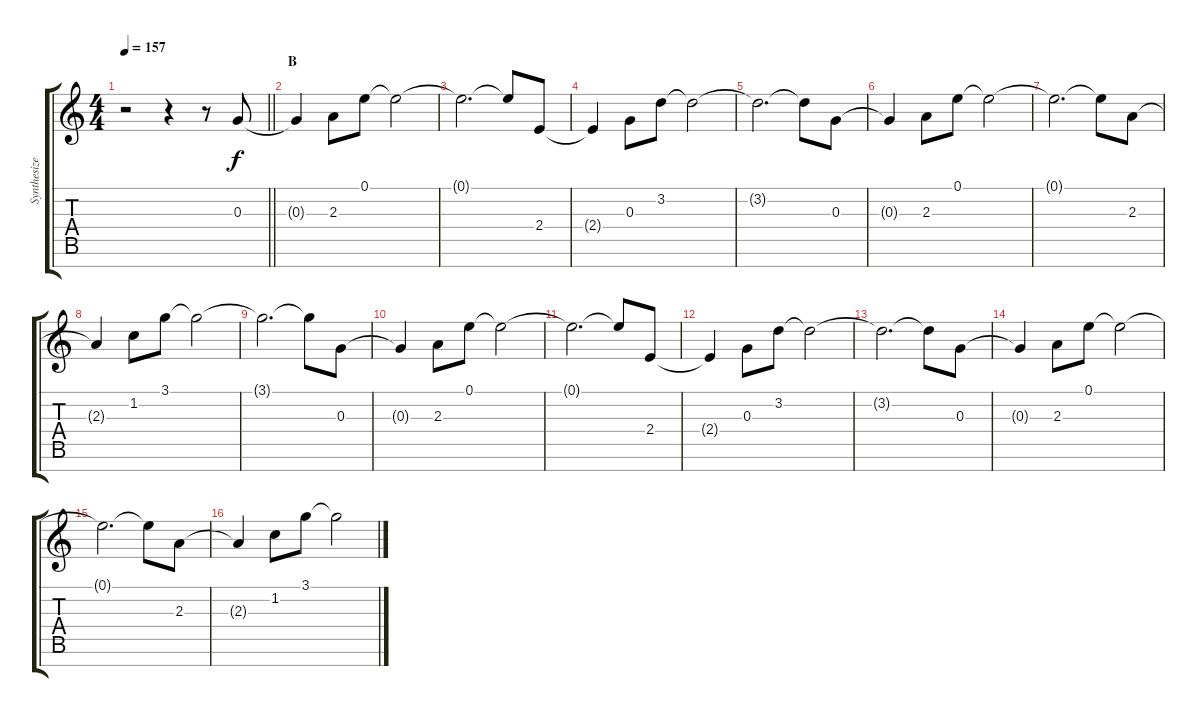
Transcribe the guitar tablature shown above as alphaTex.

\track ("Synthesizer I" "Synthesize") {instrument fx5brightness}
\staff {score tabs}
\tuning (E5 B4 G4 D4 A3 E3 B2) {hide}
\ts (4 4)
\tempo 157
\clef g2
\barLineRight lightlight
\ks c
r.2{dy f} r.4 r.8 0.3.8 |
\section ("" "B")
0.3{t}.4 2.3.8 0.1.8 0.1{t}.2 |
0.1{t}.2{d} 0.1{t}.8 2.4.8 |
2.4{t}.4 0.3.8 3.2.8 3.2{t}.2 |
3.2{t}.2{d} 3.2{t}.8 0.3.8 |
0.3{t}.4 2.3.8 0.1.8 0.1{t}.2 |
0.1{t}.2{d} 0.1{t}.8 2.3.8 |
2.3{t}.4 1.2.8 3.1.8 3.1{t}.2 |
3.1{t}.2{d} 3.1{t}.8 0.3.8 |
0.3{t}.4 2.3.8 0.1.8 0.1{t}.2 |
0.1{t}.2{d} 0.1{t}.8 2.4.8 |
2.4{t}.4 0.3.8 3.2.8 3.2{t}.2 |
3.2{t}.2{d} 3.2{t}.8 0.3.8 |
0.3{t}.4 2.3.8 0.1.8 0.1{t}.2 |
0.1{t}.2{d} 0.1{t}.8 2.3.8 |
2.3{t}.4 1.2.8 3.1.8 3.1{t}.2
